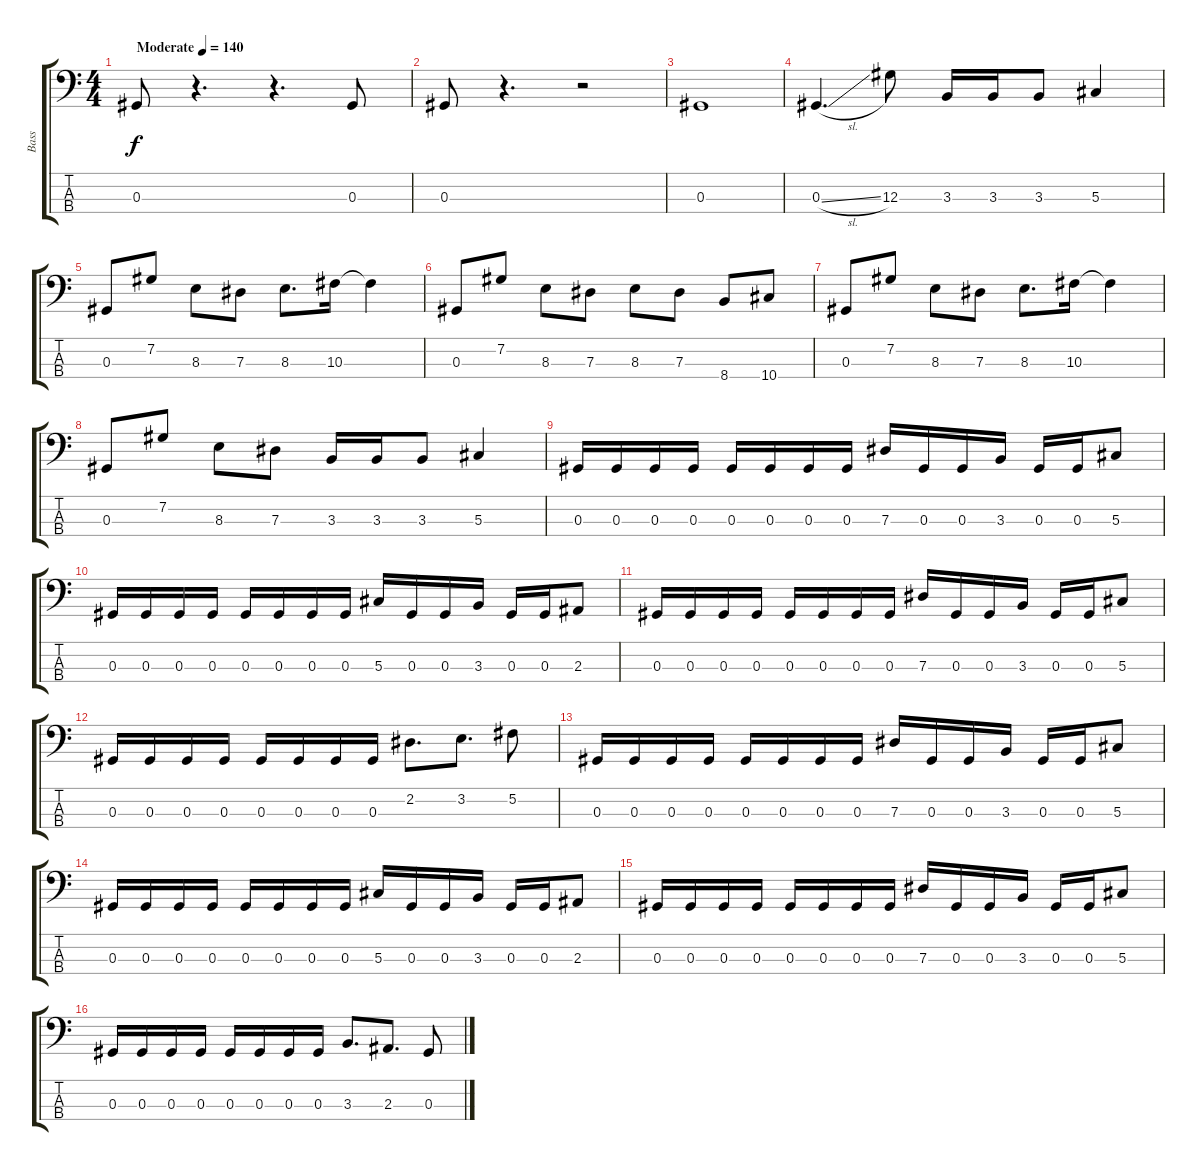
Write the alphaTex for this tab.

\track ("Bass" "Bass") {instrument electricbassfinger}
\staff {score tabs}
\tuning (Gb2 Db2 Ab1 Eb1) {hide}
\ts (4 4)
\tempo (140 "Moderate")
\clef f4
\ks c
0.3.8{dy f instrument electricbassfinger} r.4{d} r.4{d} 0.3.8 |
0.3.8 r.4{d} r.2 |
0.3.1 |
0.3{sl}.4{d} 12.3.8 3.3.16 3.3.16 3.3.8 5.3.4 |
0.3.8 7.2.8 8.3.8 7.3.8 8.3.8{d} 10.3.16 10.3{t}.4 |
0.3.8 7.2.8 8.3.8 7.3.8 8.3.8 7.3.8 8.4.8 10.4.8 |
0.3.8 7.2.8 8.3.8 7.3.8 8.3.8{d} 10.3.16 10.3{t}.4 |
0.3.8 7.2.8 8.3.8 7.3.8 3.3.16 3.3.16 3.3.8 5.3.4 |
0.3.16 0.3.16 0.3.16 0.3.16 0.3.16 0.3.16 0.3.16 0.3.16 7.3.16 0.3.16 0.3.16 3.3.16 0.3.16 0.3.16 5.3.8 |
0.3.16 0.3.16 0.3.16 0.3.16 0.3.16 0.3.16 0.3.16 0.3.16 5.3.16 0.3.16 0.3.16 3.3.16 0.3.16 0.3.16 2.3.8 |
0.3.16 0.3.16 0.3.16 0.3.16 0.3.16 0.3.16 0.3.16 0.3.16 7.3.16 0.3.16 0.3.16 3.3.16 0.3.16 0.3.16 5.3.8 |
0.3.16 0.3.16 0.3.16 0.3.16 0.3.16 0.3.16 0.3.16 0.3.16 2.2.8{d} 3.2.8{d} 5.2.8 |
0.3.16 0.3.16 0.3.16 0.3.16 0.3.16 0.3.16 0.3.16 0.3.16 7.3.16 0.3.16 0.3.16 3.3.16 0.3.16 0.3.16 5.3.8 |
0.3.16 0.3.16 0.3.16 0.3.16 0.3.16 0.3.16 0.3.16 0.3.16 5.3.16 0.3.16 0.3.16 3.3.16 0.3.16 0.3.16 2.3.8 |
0.3.16 0.3.16 0.3.16 0.3.16 0.3.16 0.3.16 0.3.16 0.3.16 7.3.16 0.3.16 0.3.16 3.3.16 0.3.16 0.3.16 5.3.8 |
0.3.16 0.3.16 0.3.16 0.3.16 0.3.16 0.3.16 0.3.16 0.3.16 3.3.8{d} 2.3.8{d} 0.3.8
